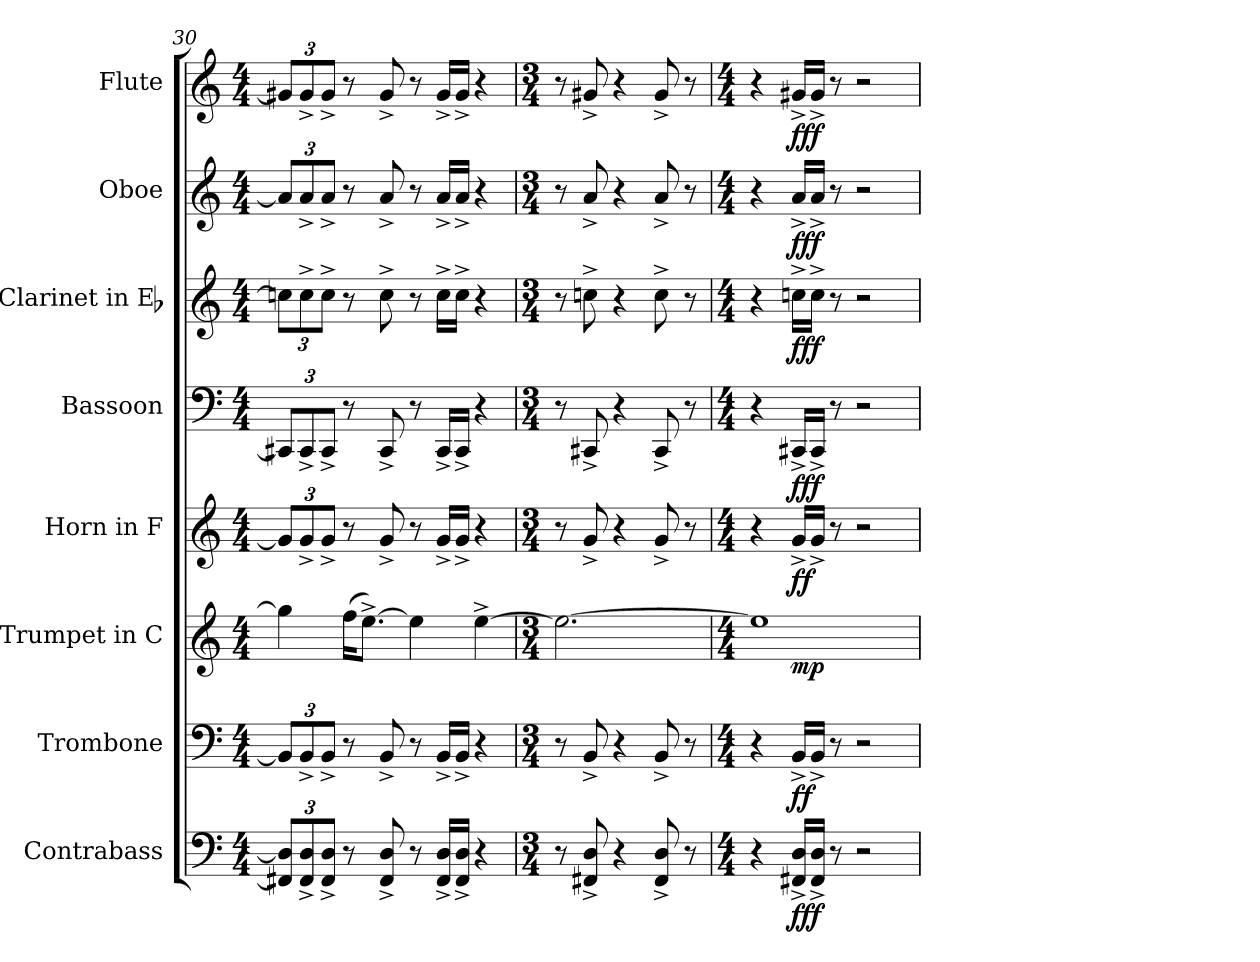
**kern	**dynam	**kern	**dynam	**kern	**dynam	**kern	**dynam	**kern	**dynam	**kern	**dynam	**kern	**dynam	**kern	**dynam
*part8	*part8	*part7	*part7	*part6	*part6	*part5	*part5	*part4	*part4	*part3	*part3	*part2	*part2	*part1	*part1
*staff8	*staff8	*staff7	*staff7	*staff6	*staff6	*staff5	*staff5	*staff4	*staff4	*staff3	*staff3	*staff2	*staff2	*staff1	*staff1
*I"Contrabass	*	*I"Trombone	*	*I"Trumpet in C	*	*I"Horn in F	*	*I"Bassoon	*	*I"Clarinet in Eb	*	*I"Oboe	*	*I"Flute	*
*I'Cb.	*	*I'Tbn.	*	*	*	*I'Hn.	*	*I'Bsn.	*	*	*	*I'Ob.	*	*I'Fl.	*
*clefF4	*	*clefF4	*	*clefG2	*	*clefG2	*	*clefF4	*	*clefG2	*	*clefG2	*	*clefG2	*
*ITrd7c12	*	*	*	*	*	*ITrd4c7	*	*	*	*ITrd-2c-3	*	*	*	*	*
*k[]	*	*k[]	*	*k[]	*	*	*	*k[]	*	*	*	*k[]	*	*k[]	*
*M4/4	*	*M4/4	*	*M4/4	*	*M4/4	*	*M4/4	*	*M4/4	*	*M4/4	*	*M4/4	*
=30	=30	=30	=30	=30	=30	=30	=30	=30	=30	=30	=30	=30	=30	=30	=30
12FFF#X] 12DD]L	.	12BBL]	.	4gg]	.	12cL]	.	12CC#XL]	.	12ee-XL]	.	12aL]	.	12g#XL]	.
12FFF#^ 12DD^	.	12BB^	.	.	.	12c^	.	12CC#^	.	12ee-^	.	12a^	.	12g#^	.
12FFF#^ 12DD^J	.	12BB^J	.	.	.	12c^J	.	12CC#^J	.	12ee-^J	.	12a^J	.	12g#^J	.
8r	.	8r	.	(16ffKL	.	8r	.	8r	.	8r	.	8r	.	8r	.
.	.	.	.	[8.ee^J)	.	.	.	.	.	.	.	.	.	.	.
8FFF#^ 8DD^	.	8BB^	.	.	.	8c^	.	8CC#^	.	8ee-^	.	8a^	.	8g#^	.
8r	.	8r	.	4ee]	.	8r	.	8r	.	8r	.	8r	.	8r	.
16FFF#^ 16DD^LL	.	16BB^LL	.	.	.	16c^LL	.	16CC#^LL	.	16ee-^LL	.	16a^LL	.	16g#^LL	.
16FFF#^ 16DD^JJ	.	16BB^JJ	.	.	.	16c^JJ	.	16CC#^JJ	.	16ee-^JJ	.	16a^JJ	.	16g#^JJ	.
4r	.	4r	.	[4ee^	.	4r	.	4r	.	4r	.	4r	.	4r	.
=31	=31	=31	=31	=31	=31	=31	=31	=31	=31	=31	=31	=31	=31	=31	=31
*M3/4	*	*M3/4	*	*M3/4	*	*M3/4	*	*M3/4	*	*M3/4	*	*M3/4	*	*M3/4	*
8r	.	8r	.	2.ee_	.	8r	.	8r	.	8r	.	8r	.	8r	.
8FFF#X^ 8DD^	.	8BB^	.	.	.	8c^	.	8CC#X^	.	8ee-X^	.	8a^	.	8g#X^	.
4r	.	4r	.	.	.	4r	.	4r	.	4r	.	4r	.	4r	.
8FFF#^ 8DD^	.	8BB^	.	.	.	8c^	.	8CC#^	.	8ee-^	.	8a^	.	8g#^	.
8r	.	8r	.	.	.	8r	.	8r	.	8r	.	8r	.	8r	.
=32	=32	=32	=32	=32	=32	=32	=32	=32	=32	=32	=32	=32	=32	=32	=32
*M4/4	*	*M4/4	*	*M4/4	*	*M4/4	*	*M4/4	*	*M4/4	*	*M4/4	*	*M4/4	*
*	*	*	*	*^	*	*	*	*	*	*	*	*	*	*	*
4r	.	4r	.	1ee]	4ryy	.	4r	.	4r	.	4r	.	4r	.	4r	.
16FFF#X^ 16DD^LL	fff	16BB^LL	ff	.	2.ryy	mp	16c^LL	ff	16CC#X^LL	fff	16ee-X^LL	fff	16a^LL	fff	16g#X^LL	fff
16FFF#^ 16DD^JJ	.	16BB^JJ	.	.	.	.	16c^JJ	.	16CC#^JJ	.	16ee-^JJ	.	16a^JJ	.	16g#^JJ	.
8r	.	8r	.	.	.	.	8r	.	8r	.	8r	.	8r	.	8r	.
2r	.	2r	.	.	.	.	2r	.	2r	.	2r	.	2r	.	2r	.
*	*	*	*	*v	*v	*	*	*	*	*	*	*	*	*	*	*
=	=	=	=	=	=	=	=	=	=	=	=	=	=	=	=
*-	*-	*-	*-	*-	*-	*-	*-	*-	*-	*-	*-	*-	*-	*-	*-
